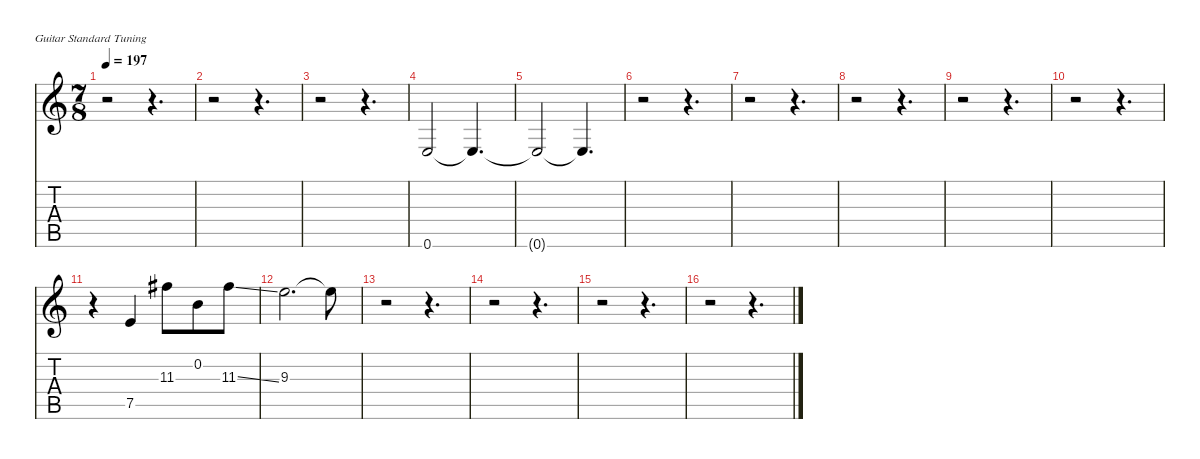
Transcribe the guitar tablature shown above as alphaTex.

\defaultSystemsLayout 4
\hideDynamics
\bracketExtendMode nobrackets
\singleTrackTrackNamePolicy hidden
\multiTrackTrackNamePolicy hidden
\firstSystemTrackNameMode fullname
\firstSystemTrackNameOrientation horizontal
\otherSystemsTrackNameOrientation horizontal
\track ("Guitar 2" "s.guit.") {defaultSystemsLayout 8 instrument acousticguitarsteel}
\staff {score tabs}
\tuning (E4 B3 G3 D3 A2 E2)
\ts (7 8)
\tempo 197
\clef g2
\ks c
r.2{dy f beam Down} r.4{d beam Down} |
r.2{beam Down} r.4{d beam Down} |
r.2{beam Down} r.4{d beam Down} |
0.6.2{instrument electricguitarjazz beam Up} 0.6{t}.4{d beam Up} |
0.6{t}.2{beam Up} 0.6{t}.4{d beam Up} |
r.2{beam Down} r.4{d beam Down} |
r.2{beam Down} r.4{d beam Down} |
r.2{beam Down} r.4{d beam Down} |
r.2{beam Down} r.4{d beam Down} |
r.2{beam Down} r.4{d beam Down} |
r.4{beam Down} 7.5.4{dy ff beam Up} 11.3{acc #}.8{beam Down} 0.2.8{beam Down} 11.3{ss acc #}.8{beam Down} |
9.3.2{d beam Down} 9.3{t}.8{dy f beam Down} |
r.2{beam Down} r.4{d beam Down} |
r.2{beam Down} r.4{d beam Down} |
r.2{beam Down} r.4{d beam Down} |
r.2{beam Down} r.4{d beam Down}
